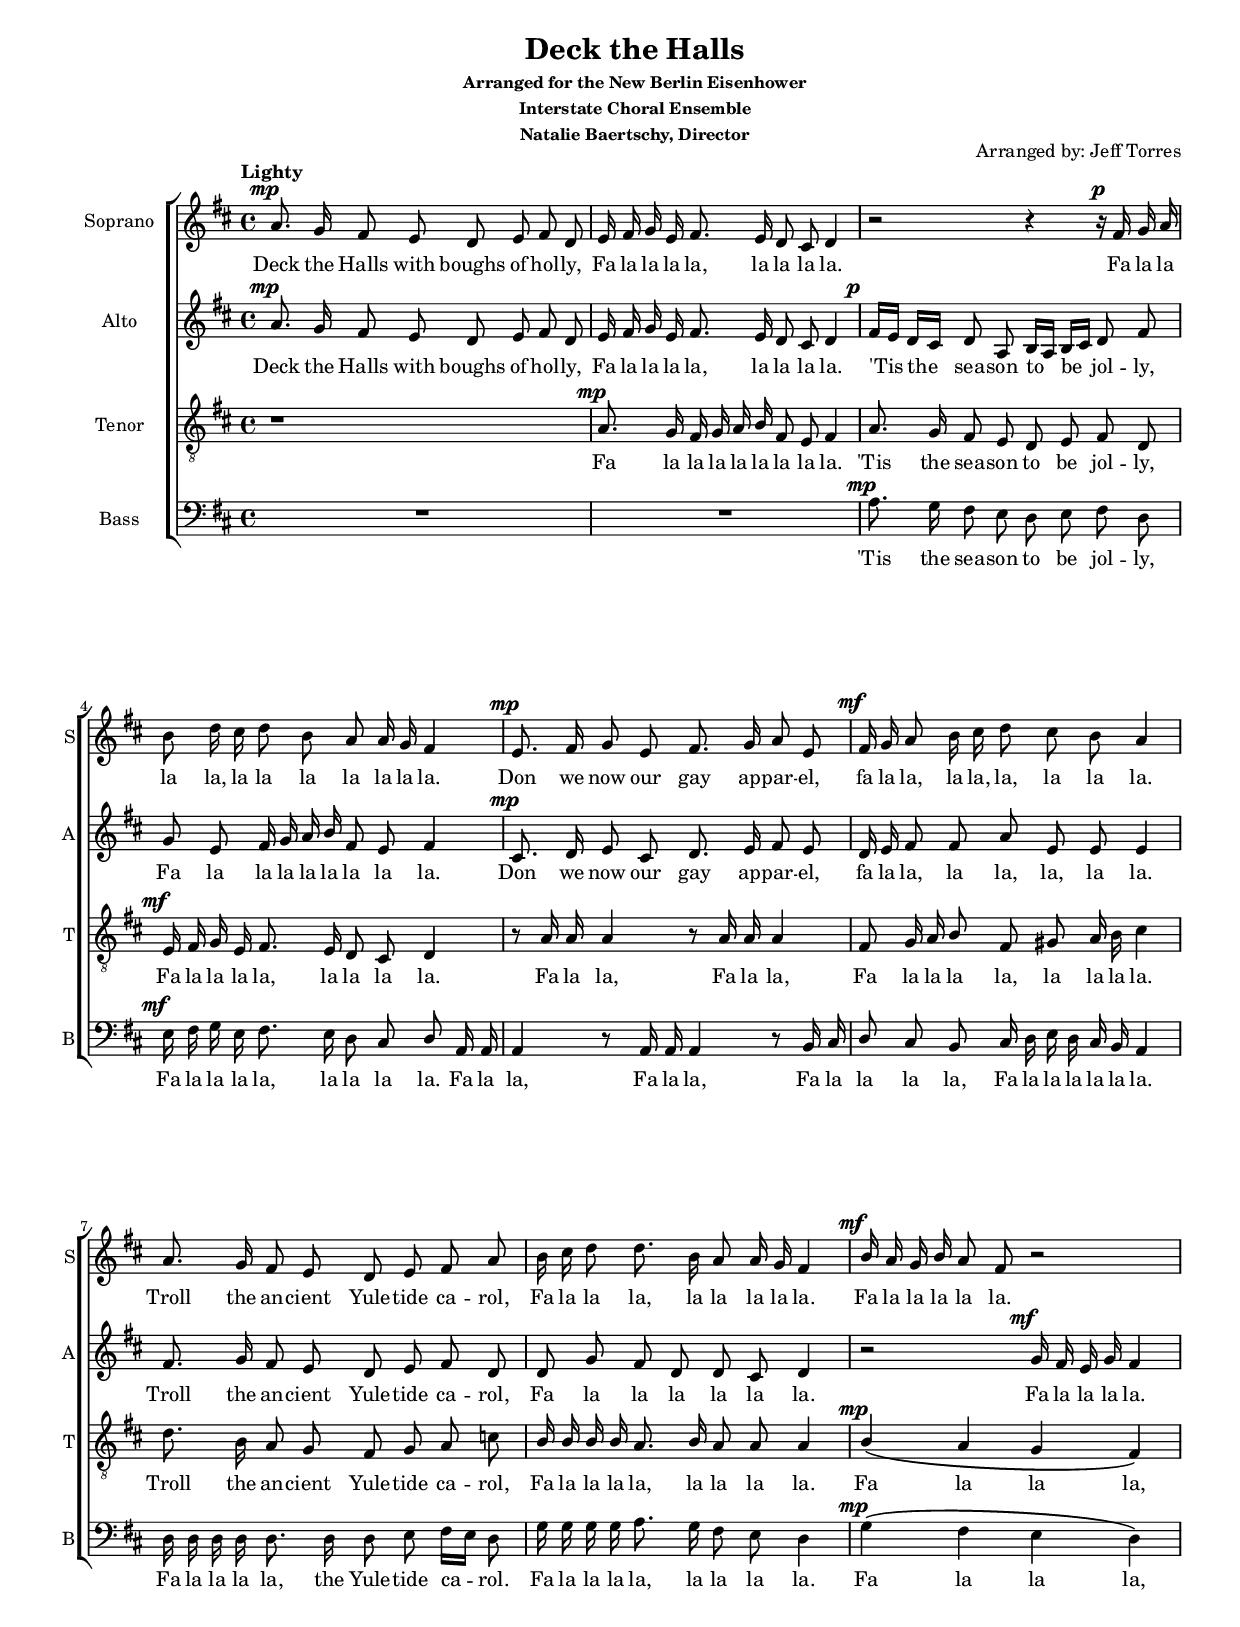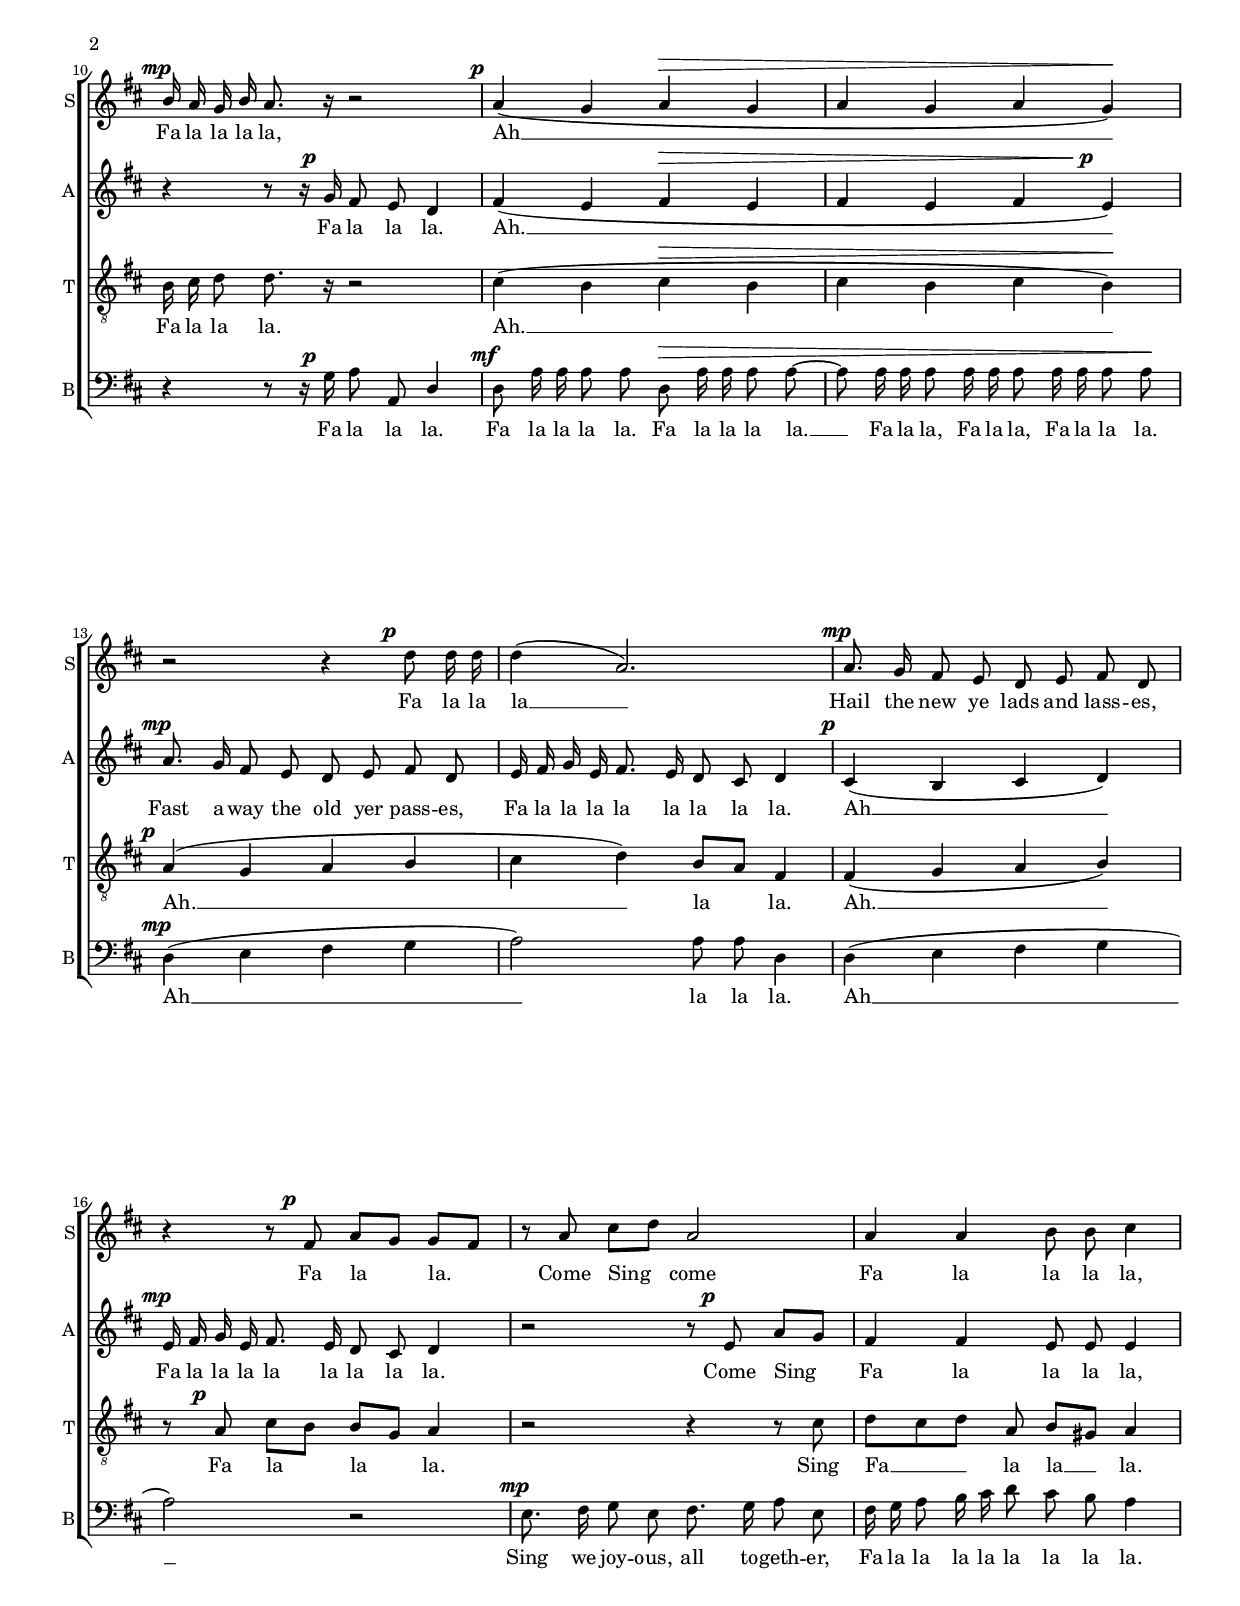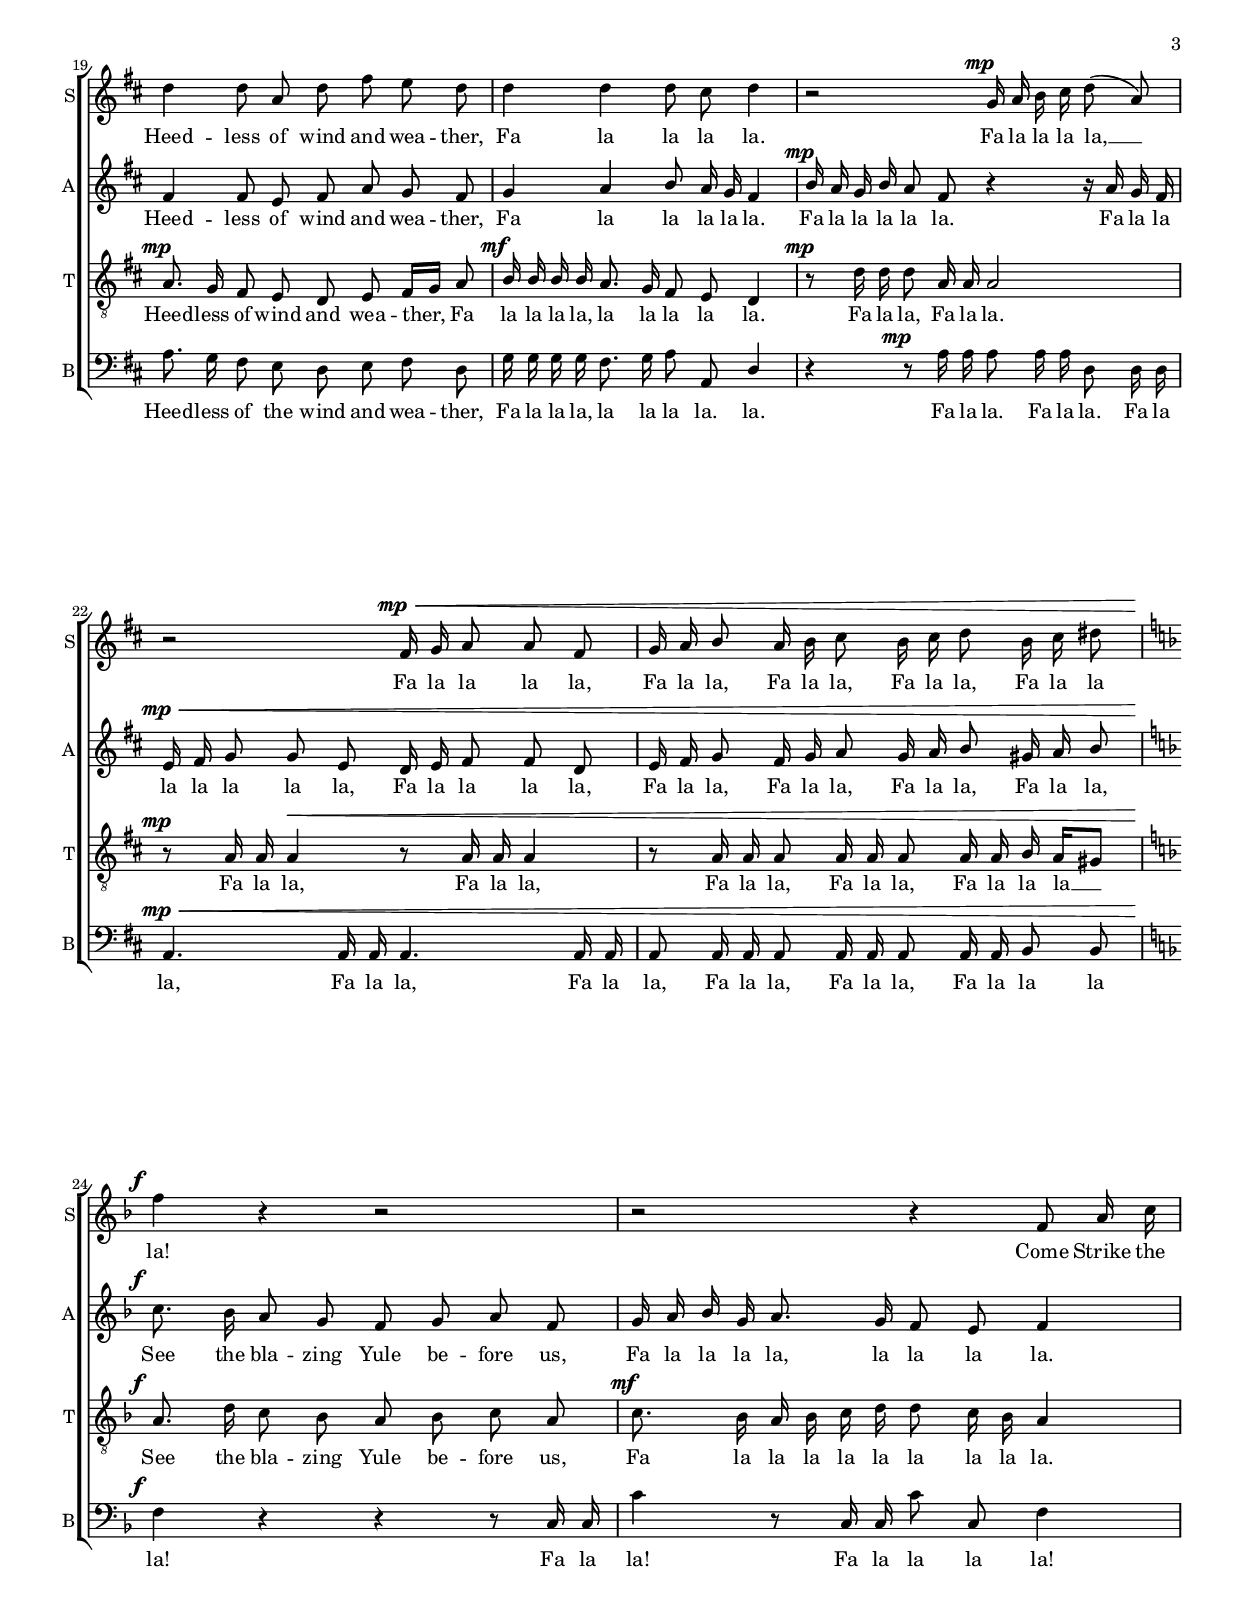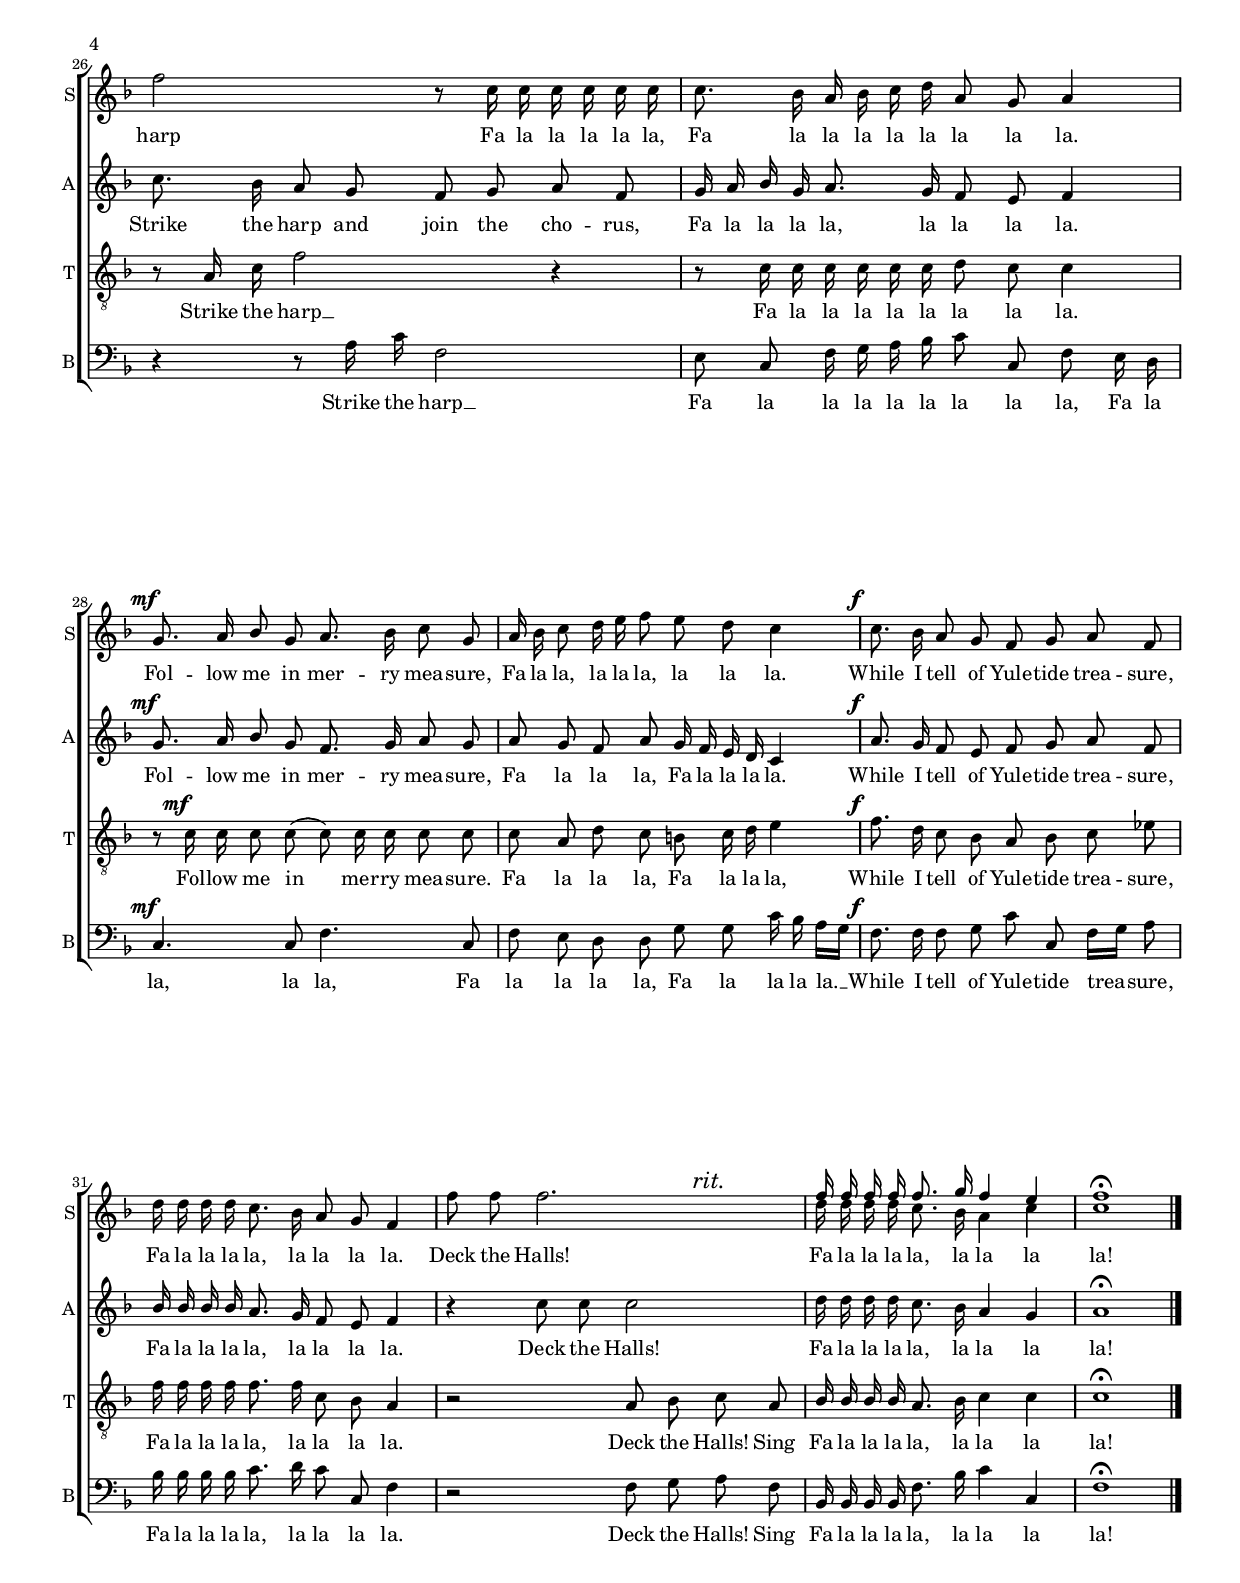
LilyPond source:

\version "2.22.0"

% закомментируйте строку ниже, чтобы получался pdf с навигацией
%#(ly:set-option 'point-and-click #f)
#(ly:set-option 'midi-extension "mid")
#(ly:set-option 'embed-source-code #t) % внедряем исходник как аттач к pdf
#(set-default-paper-size "a4")

% move dynamics a bit left (to be not up/under the note, but before)
placeDynamicsLeft = { \override DynamicText.X-offset = #-2.5 }

keyTime = { \key d \major \time 4/4 \placeDynamicsLeft }

soprano = \relative a'  { 
  \clef "treble"
  \dynamicUp
  \autoBeamOff
  a8.\mp g16 fis8 e d e fis d | e16 fis g e fis8. e16 d8 cis d4| r2 r4 r16 fis\p g a |
  b8 d16 cis d8 b a a16 g fis4 | e8.\mp fis16 g8 e fis8. g16 a8 e | fis16\mf g a8 b16 cis d8 cis b a4 |
  a8. g16 fis8 e d e fis a | b16 cis d8 d8. b16 a8 a16 g fis4 | b16\mf a g b a8 fis r2 |
  
  b16\mp a g b a8. r16 r2 | a4\p( g a\> g | a g a g\!) |
  r2 r4 d'8\p d16 d d4( a2.) | a8.\mp g16 fis8 e d e fis d |
  r4 r8 fis8\p a[ g] g[ fis] | r8 a cis[ d] a2 | a4 a b8 b cis4 |
  
  d4 d8 a d fis e d | d4 d d8 cis d4 | r2 g,16\mp a b cis d8( a) |
  r2 fis16\mp\< g a8 a fis | g16 a b8 a16 b cis8 b16 cis d8 b16 cis dis8 |
  \key f \major f4\f r r2 | r r4 f,8 a16 c |
  
  f2 r8 c16 c c c c c | c8. bes16 a bes c d a8 g a4 |
  g8.\mf a16 bes8 g a8. bes16 c8 g | a16 bes c8 d16 e f8 e d c4 | c8.\f bes16 a8 g f g a f |
  d'16 d d d c8. bes16 a8 g f4 | f'8 f << f2. { s4 s4 \mark \markup { \italic "rit." } s4} >> | 
  %<cis e>16 <cis e> <cis e> <cis e> <b e>8. <a fis'>16 <gis e'>4 <b dis>| <b e>1\fermata
  %<< { e16 e e e e8. fis16 e4 dis e1\fermata } \\ { cis16 cis cis cis b8. a16 gis4 b b1 }  >>
  << { \voiceOne f16 f f f f8. g16 f4 e f1\fermata } \new Voice { \voiceTwo \autoBeamOff d16 d d d c8. bes16 a4 c c1 }  >>
  \bar "|."
  
}

alto = \relative a' { 
  \clef "treble" \dynamicUp
  \autoBeamOff
  a8.\mp g16 fis8 e d e fis d | e16 fis g e fis8. e16 d8 cis d4 | fis16\p[ e] d[ cis] d8 a b16[ a] b[ cis] d8 fis |
  g e fis16 g a b fis8 e fis4 | cis8.\mp d16 e8 cis d8. e16 fis8 e | d16 e fis8 fis a e e e4 |
  fis8. g16 fis8 e d e fis d | d g fis d d cis d4 | r2 g16\mf fis e g fis4 | 
  
  r4 r8 r16 g\p fis8 e d4 | fis4( e fis\> e fis e fis e\p) |
  a8.\mp g16 fis8  e d e fis d | e16 fis g e fis8. e16 d8 cis d4 | cis\p( b cis d) |
  e16\mp fis g e fis8. e16 d8 cis d4 | r2 r8 e\p a[ g] | fis4 fis e8 e e4 |
  
  fis4 fis8 e fis a g fis | g4 a b8 a16 g fis4 | b16\mp a g b a8 fis r4 r16 a16 g fis |
  e\mp\< fis g8 g e d16 e fis8 fis d | e16 fis g8 fis16 g a8 g16 a b8 gis16 a b8 |
  \key f \major c8.\f bes16 a8 g f g a f | g16 a bes g a8. g16 f8 e f4 |
  
  c'8. bes16 a8 g f g a f | g16 a bes g a8. g16 f8 e f4 |
  g8.\mf a16 bes8 g f8. g16 a8 g | a g f a g16 f e d c4| a'8.\f g16 f8 e f g a f |
  bes16 bes bes bes a8. g16 f8 e f4 | r4 c'8 c c2 | d16 d d d c8. bes16 a4 g | a1\fermata
}

tenor =  \relative a {
  \clef "G_8" \dynamicUp
  \autoBeamOff
   r1 | a8.\mp g16 fis16 g a b fis8 e fis4 | a8. g16 fis8 e d e fis d |
   e16\mf fis g e fis8. e16 d8 cis d4 | r8 a'16 a a4 r8 a16 a a4 | fis8 g16 a b8 fis gis a16 b cis4 |
   d8. b16 a8 g fis g a c | b16 b b b a8. b16 a8 a a4 | b\mp\( a g fis\) |
   
   b16 cis d8 d8. r16 r2 | cis4( b cis\> b | cis b cis b\!) |
   a\p( g a b | cis d) b8[ a] fis4| fis( g a b) |
   r8 a\p cis[ b] b[ g] a4 | r2 r4 r8 cis | d[ cis d] a b[ gis] a4 |
   
   a8.\mp g16 fis8 e d e fis16[ g] a8 | b16\mf b b b a8. g16 fis8 e d4 | r8\mp d'16 d d8 a16 a a2 |
   r8\mp a16 a a4\< r8 a16 a a4 | r8 a16 a a8 a16 a a8 a16 a b a[ gis8] |
   \key f \major a8.\f d16 c8 bes a bes c a | c8.\mf bes16 a bes c d d8 c16 bes a4 |
   
   r8 a16 c f2 r4 | r8 c16 c c c c c d8 c c4 |
   r8 c16\mf c c8 c( c) c16 c c8 c | c a d c b c16 d e4 | f8.\f d16 c8  bes a bes c es |
   f16 f f f f8. f16 c8 bes a4 | r2 a8 bes c a | bes16 bes bes bes a8. bes16 c4 c | c1\fermata
   
  }
  
bass = \relative g {
  \clef "bass" \dynamicUp
  \autoBeamOff
  R1*2 | a8.\mp g16 fis8 e d e fis d |
  e16\mf fis g e fis8. e16 d8 cis d a16 a | a4 r8 a16 a a4 r8 b16 cis | d8 cis b cis16 d e d cis b a4 |
  d16 d d d d8. d16 d8 e fis16[ e] d8 | g16 g g g a8. g16 fis8 e d4 | g\mp\( fis e d\)
  
  r4 r8 r16 g\p a8 a, d4 | d8\mf a'16 a a8 a d,\> a'16 a a8 a~ | a a16 a a8 a16 a a8 a16 a a8 a\! |
  d,4\mp( e fis g | a2) a8 a d,4 | d( e fis g |
  a2) r2 | e8.\mp fis16 g8 e fis8. g16 a8 e | fis16 g a8 b16 cis d8 cis8 b a4 |
  
  a8. g16 fis8 e d e fis d | g16 g g g fis8. g16 a8 a, d4 | r r8\mp a'16 a a8 a16 a d,8 d16 d |
  a4.\mp\< a16 a a4. a16 a | a8 a16 a a8 a16 a a8 a16 a b8 b |
  \key f \major f'4\f r4 r r8 c16 c | c'4 r8 c,16 c c'8 c, f4 |
  
  r4 r8 a16 c f,2 | e8 c f16 g a bes c8 c, f e16 d |
  c4.\mf c8 f4. c8 | f8 e d d g g c16 bes a[ g] | f8.\f f16 f8 g c c, f16[ g] a8 |
  bes16 bes bes bes c8. d16 c8 c, f4 | r2 f8 g a f | bes,16 bes bes bes f'8. bes16 c4 c, | f1\fermata
}

sorpanot = \lyricmode {
  Deck the Halls with boughs of hol -- ly,
  Fa la la la la, la la la la.
  Fa la la la la, la la la la la la la. 
  Don we now our gay ap -- par -- el,
  fa la la, la la, la, la la la.
  Troll the an -- cient Yule -- tide ca -- rol,
  Fa la la la, la la la la la. Fa la la la la la.
  Fa la la la la, Ah __ Fa la la la __
  Hail the new ye lads and lass -- es,
  Fa la la.
  Come Sing come 
  Fa la la la la, 
  Heed -- less of wind and wea -- ther, 
  Fa la la la la. Fa la la la la, __
  Fa la la la la, Fa la la, Fa la la, Fa la la, Fa la la la!
  Come Strike the harp
  Fa la la la la la, Fa la la la la la la la la.
  Fol -- low me in mer -- ry mea -- sure, 
  Fa la la, la la la, la la la.
  While I tell of Yule -- tide trea -- sure, 
  Fa la la la la, la la la la.
  Deck the Halls! 
    Fa la la la la, la la la la!

}

altot = \lyricmode {
  Deck the Halls with boughs of hol -- ly, 
  Fa la la la la, la la la la.
  'Tis the sea -- son to be jol -- ly, 
  Fa la la la la la la la la.
  Don we now our gay ap -- par -- el, 
  fa la la,  la la, la, la la.
  Troll the an -- cient Yule -- tide ca -- rol, 
  Fa la la la la la la. Fa la la la la.
  Fa la la la. Ah. __ 
  Fast a -- way the old yer pass -- es,
  Fa la la la la la la la la. Ah __
  Fa la la la la la la la la.
  Come Sing
  Fa la la la la,
  Heed -- less of wind and wea -- ther,
  Fa la la la la la. Fa la la la la la.
  Fa la la la la la la la, Fa la la la la,
  Fa la la, Fa la la, Fa la la, Fa la la,
  See the bla -- zing Yule be -- fore us,
  Fa la la la la, la la la la.
  Strike the harp and join the cho -- rus,
  Fa la la la la, la la la la.
  Fol -- low me in mer -- ry mea -- sure, 
  Fa la la la, Fa la la la la.
  While I tell of Yule -- tide trea -- sure, 
  Fa la la la la, la la la la.
  Deck the Halls! 
  Fa la la la la, la la la la!
}

tenort = \lyricmode {
  Fa la la la la la la la la.
  'Tis the sea -- son to be jol -- ly, 
  Fa la la la la, la la la la.
  Fa la la, Fa la la, Fa la la la la, la la la la.
  Troll the an -- cient Yule -- tide ca -- rol, 
  Fa la la la la, la la la la. Fa la la la,
  
  Fa la la la. Ah. __ Ah. __ la la.
  Ah. __ Fa la la la.
  Sing Fa __ la la __ la.
  Heed -- less of wind and wea -- ther,
  Fa la la la la, la la la la la.
  Fa la la, Fa la la. Fa la la, Fa la la, Fa la la, Fa la la, Fa la la la __
  See the bla -- zing Yule be -- fore us,
  Fa la la la la la la la la la.
  
  Strike the harp __
  Fa la la la la la  la la la.
  Fol -- low me in mer -- ry mea -- sure. Fa la la la, Fa la la la, 
  While I tell of Yule -- tide trea -- sure, 
  Fa la la la  la, la la la la.
  Deck the Halls! Sing
  Fa la la la la, la la la la!
}

basst = \lyricmode {
  'Tis the sea -- son to be jol -- ly, 
  Fa la la la la, la la la la.
  Fa la la, Fa la la, Fa la la la la, Fa la la la la la la.
  Fa la la la la, the Yule -- tide ca -- rol.
  Fa la la la la, la la la la. Fa la la la,
  
  Fa la la la. Fa la la la la. Fa la la la la. __ Fa la la, Fa la la, Fa la la la.
  Ah __ la la la.
  Ah __
  Sing we joy -- ous, all to -- geth -- er, Fa la la  la la la la la la.
  Heed -- less of the wind and wea -- ther,
  Fa la la la, la la la la. la.
  Fa la la. Fa la la. Fa la la, Fa la la, Fa la la, Fa la la, Fa la la, Fa la la la la!
  Fa la la!
  Fa la la la la!
  
  Strike the harp __ 
  Fa la  la la la la la la la,
  Fa la la, la la, 
  Fa la la la la, Fa la la la la. __
  While I tell of Yule -- tide trea -- sure, 
  Fa la la la la, la la la la.
  Deck the Halls! Sing 
  Fa la la la la, la la la la!
}

\paper {
  #(set-default-paper-size "a4")
  
  top-margin = 15
  left-margin = 15
  right-margin = 10
  bottom-margin = 15
  ragged-bottom = ##f
}
#(set-global-staff-size 16)
  
\header {
  title = "Deck the Halls"
  subsubtitle = \markup { \column \center-align { \line { Arranged for the New Berlin Eisenhower }
                                 \line { Interstate Choral Ensemble  } 
                                 \line { Natalie Baertschy, Director } } }
  arranger = "Arranged by: Jeff Torres"
  %tagline = \markup { Engraved at \simple #(strftime "%Y-%m-%d" (localtime (current-time))) with \with-url #"http://lilypond.org/" \line { LilyPond \simple #(lilypond-version) (http://lilypond.org/) } }             
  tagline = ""
}


\score { 
  
  \new ChoirStaff <<    
    \new Staff = "sopranos" <<
      \tempo "Lighty "
      \set Staff.midiInstrument = #"voice oohs"
      \set Staff.instrumentName = #"Soprano"
      \set Staff.shortInstrumentName = #"S"
      \new Voice = "sopranos" { \keyTime  \soprano }
    >>
    \new Lyrics \lyricsto "sopranos" { \sorpanot }
    \new Staff  = "altos" <<
      \set Staff.midiInstrument = #"voice oohs"
      \set Staff.instrumentName = #"Alto"
      \set Staff.shortInstrumentName = #"A"
      \new Voice = "altos" { \keyTime \alto }
    >>
    \new Lyrics \lyricsto "altos" { \altot }
    \new Staff = "tenors" <<
      \set Staff.midiInstrument = #"voice oohs"
      \set Staff.instrumentName = #"Tenor"
      \set Staff.shortInstrumentName = #"T"
      \new Voice = "tenors" { \keyTime \tenor }
    >>
    \new Lyrics \lyricsto "tenors" { \tenort }
    \new Staff = "basses" <<
      \set Staff.midiInstrument = #"voice oohs"
      \set Staff.instrumentName = #"Bass"
      \set Staff.shortInstrumentName = #"B"
      \new Voice = "basses" { \keyTime \bass }
    >>
    \new Lyrics \lyricsto "basses" { \basst }
  >>
  \layout {
    \context {
    \Voice
    \consists "Melody_engraver"
    \override Stem.neutral-direction = #'()
    }
  }
  \midi {
  \tempo 4=90
   }
}
